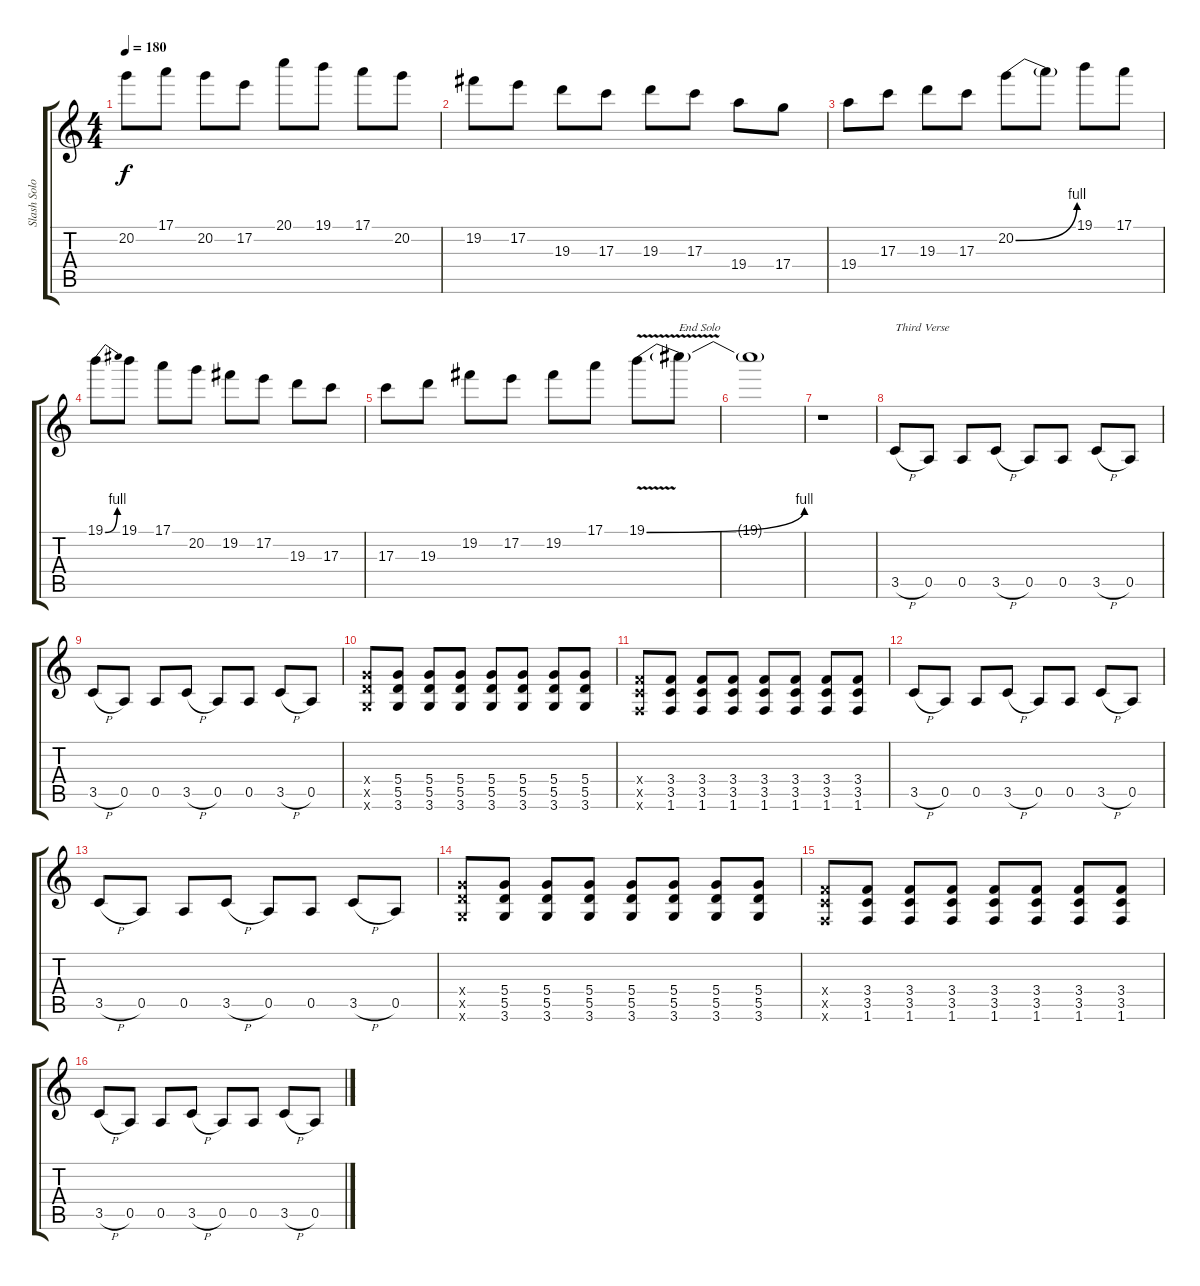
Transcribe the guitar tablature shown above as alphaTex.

\track ("Slash Solo" "Slash Solo") {instrument distortionguitar}
\staff {score tabs}
\tuning (E4 B3 G3 D3 A2 E2) {hide}
\ts (4 4)
\tempo 180
\clef g2
\ks c
20.2.8{dy f} 17.1.8 20.2.8 17.2.8 20.1.8 19.1.8 17.1.8 20.2.8 |
19.2.8 17.2.8 19.3.8 17.3.8 19.3.8 17.3.8 19.4.8 17.4.8 |
19.4.8 17.3.8 19.3.8 17.3.8 20.2{be (bend 0 0 60 4)}.8 20.2{t}.8 19.1.8 17.1.8 |
19.1{be (bend 0 0 60 4)}.8 19.1.8 17.1.8 20.2.8 19.2.8 17.2.8 19.3.8 17.3.8 |
17.3.8 19.3.8 19.2.8 17.2.8 19.2.8 17.1.8 19.1{be (bend 0 0 60 4) v}.8 19.1{t}.8{txt "End Solo"} |
19.1{t}.1 |
r.1 |
3.5{h}.8{txt "Third Verse"} 0.5.8 0.5.8 3.5{h}.8 0.5.8 0.5.8 3.5{h}.8 0.5.8 |
3.5{h}.8 0.5.8 0.5.8 3.5{h}.8 0.5.8 0.5.8 3.5{h}.8 0.5.8 |
(5.4{x} 5.5{x} 3.6{x}).8 (5.4 5.5 3.6).8 (5.4 5.5 3.6).8 (5.4 5.5 3.6).8 (5.4 5.5 3.6).8 (5.4 5.5 3.6).8 (5.4 5.5 3.6).8 (5.4 5.5 3.6).8 |
(3.4{x} 3.5{x} 1.6{x}).8 (3.4 3.5 1.6).8 (3.4 3.5 1.6).8 (3.4 3.5 1.6).8 (3.4 3.5 1.6).8 (3.4 3.5 1.6).8 (3.4 3.5 1.6).8 (3.4 3.5 1.6).8 |
3.5{h}.8 0.5.8 0.5.8 3.5{h}.8 0.5.8 0.5.8 3.5{h}.8 0.5.8 |
3.5{h}.8 0.5.8 0.5.8 3.5{h}.8 0.5.8 0.5.8 3.5{h}.8 0.5.8 |
(5.4{x} 5.5{x} 3.6{x}).8 (5.4 5.5 3.6).8 (5.4 5.5 3.6).8 (5.4 5.5 3.6).8 (5.4 5.5 3.6).8 (5.4 5.5 3.6).8 (5.4 5.5 3.6).8 (5.4 5.5 3.6).8 |
(3.4{x} 3.5{x} 1.6{x}).8 (3.4 3.5 1.6).8 (3.4 3.5 1.6).8 (3.4 3.5 1.6).8 (3.4 3.5 1.6).8 (3.4 3.5 1.6).8 (3.4 3.5 1.6).8 (3.4 3.5 1.6).8 |
3.5{h}.8 0.5.8 0.5.8 3.5{h}.8 0.5.8 0.5.8 3.5{h}.8 0.5.8
